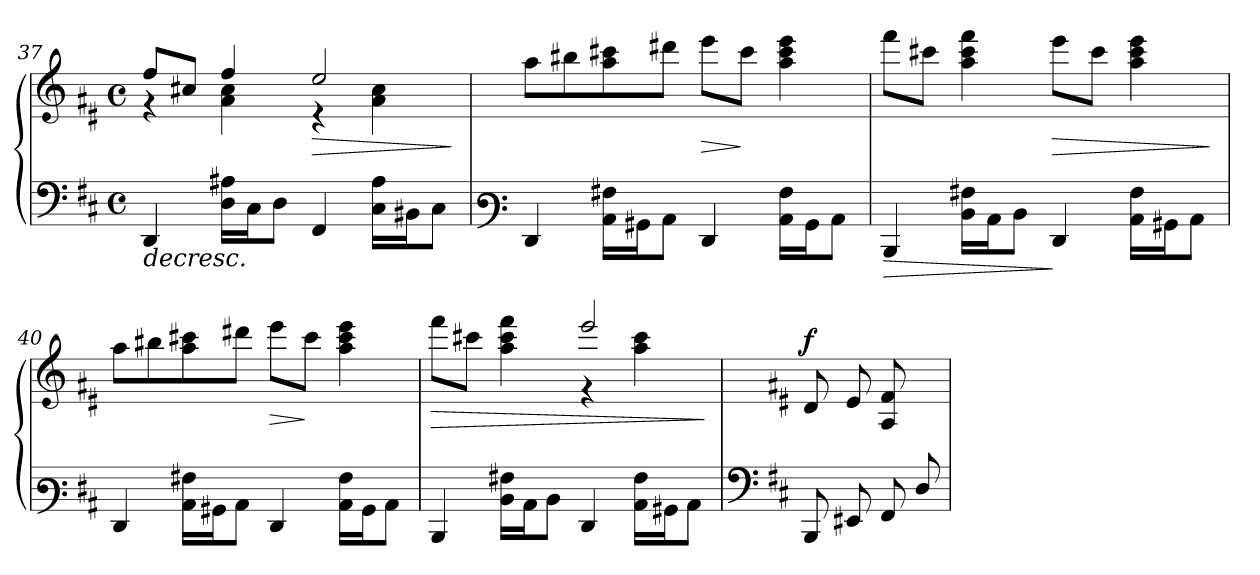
**kern	**kern	**dynam
*part1	*part1	*part1
*staff2	*staff1	*staff1/2
*clefF4	*clefG3	*
*k[f#c#]	*k[f#c#]	*
*M4/4	*M4/4	*
*met(c)	*met(c)	*
=37	=37	=37
!	!	!LO:HP:b=2
*	*^	*
4DD/	8dd/L	4re	>
.	8a#X/J	.	.
16D\ 16A#X\KL	4dd/	4f#\ 4a#\	.
16C#\k	.	.	.
8D\J	.	.	.
!	!	!	!LO:HP:b
4FF#/	2cc#/	4rc	>
16C#\ 16A#\LL	.	4f#\ 4a#\	.
16BB#X\J	.	.	.
8C#\J	.	.	.
*	*v	*v	*
.	.	]
!!LO:LB:g=z
=38	=38	=38
*clefF3	*	*
4FF#/	8ff#\L	.
.	8gg#X\	.
16C#\ 16A#X\LL	8ff#\ 8aa#X\	.
16BB#X\J	.	.
8C#\J	8bb#\J	.
!	!	!LO:HP:n=1:b
4FF#/	8ccc#\L	] >
.	8aa#\J	]
16C#\ 16A#\KL	4ff#\ 4aa#\ 4ccc#\	.
16BB#\k	.	.
8C#\J	.	.
=39	=39	=39
!	!	!LO:HP:b=2
!	!	!LO:HP:n=1:b
4DD/	8ddd\L	> >
.	8aa#X\J	.
16D\ 16A#X\KL	4ff#\ 4aa#\ 4ddd\	.
16C#\k	.	.
8D\J	.	.
!	!	!LO:HP:n=1:b
4FF#/	8ccc#\L	] >
.	8aa#\J	.
16C#\ 16A#\LL	4ff#\ 4aa#\ 4ccc#\	.
16BB#X\J	.	.
8C#\J	.	.
.	.	]
=40	=40	=40
4FF#/	8ff#\L	.
.	8gg#X\	.
16C#\ 16A#X\LL	8ff#\ 8aa#X\	.
16BB#X\J	.	.
8C#\J	8bb#\J	.
!	!	!LO:HP:n=1:b
4FF#/	8ccc#\L	] >
.	8aa#\J	]
16C#\ 16A#\KL	4ff#\ 4aa#\ 4ccc#\	.
16BB#\k	.	.
8C#\J	.	.
=41	=41	=41
!	!	!LO:HP:b
*	*^	*
4DD/	8ddd\L	2ryy	>
.	8aa#X\J	.	.
16D\ 16A#X\KL	4ff#\ 4aa#\ 4ddd\	.	.
16C#\k	.	.	.
8D\J	.	.	.
4FF#/	2ccc#/	4re	.
16C#\ 16A#\LL	.	4ff#\ 4aa#\	.
16BB#X\J	.	.	.
8C#\J	.	.	.
*	*v	*v	*
.	.	]
!!LO:PB:g=z
=42	=42	=42
*clefF4	*	*
*k[f#c#]	*k[f#c#]	*
!	!	!LO:DY:a
8BBB/L	8B/L	f
8EE#X/	8c#/	.
8FF#/	8F#/ 8d/	.
8D/	8ryy	.
=	=	=
*-	*-	*-
